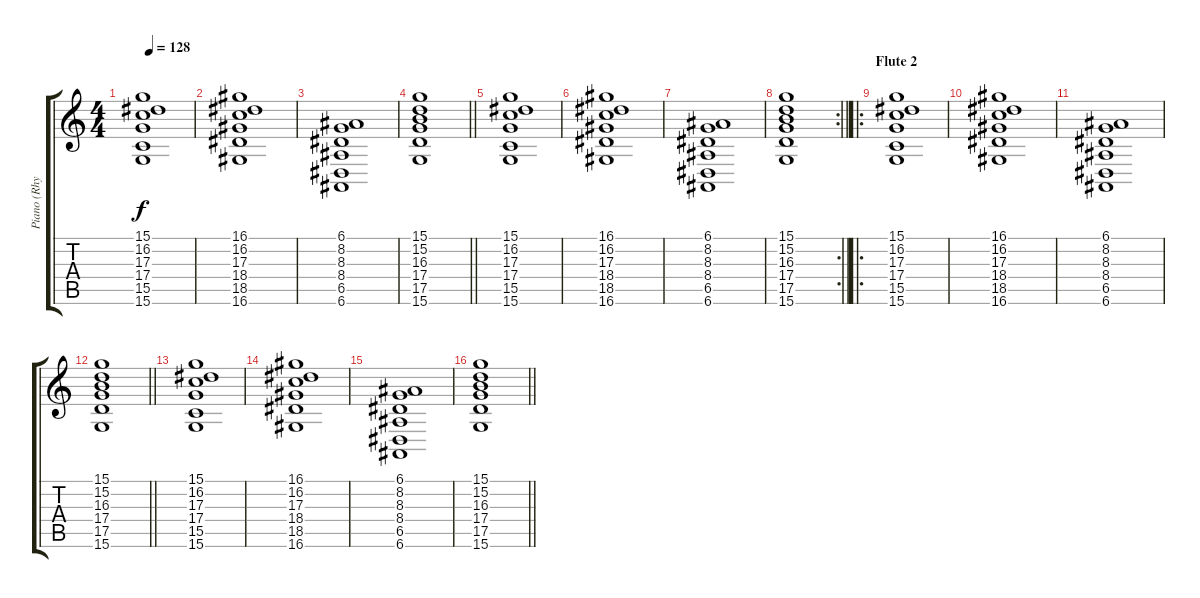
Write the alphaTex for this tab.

\track ("Piano (Rhytm)" "Piano (Rhy") {instrument brightacousticpiano}
\staff {score tabs}
\tuning (E4 B3 G3 D3 A2 E2) {hide}
\ts (4 4)
\tempo 128
\clef g2
\ks c
(15.1 16.2 17.3 17.4 15.5 15.6).1{dy f} |
(16.1 16.2 17.3 18.4 18.5 16.6).1 |
(6.1 8.2 8.3 8.4 6.5 6.6).1 |
\barLineRight lightlight
(15.1 15.2 16.3 17.4 17.5 15.6).1 |
(15.1 16.2 17.3 17.4 15.5 15.6).1 |
(16.1 16.2 17.3 18.4 18.5 16.6).1 |
(6.1 8.2 8.3 8.4 6.5 6.6).1 |
\rc 2
\barLineRight lightlight
(15.1 15.2 16.3 17.4 17.5 15.6).1 |
\ro
\section ("" "Flute 2")
(15.1 16.2 17.3 17.4 15.5 15.6).1 |
(16.1 16.2 17.3 18.4 18.5 16.6).1 |
(6.1 8.2 8.3 8.4 6.5 6.6).1 |
\barLineRight lightlight
(15.1 15.2 16.3 17.4 17.5 15.6).1 |
\section ("" "")
(15.1 16.2 17.3 17.4 15.5 15.6).1 |
(16.1 16.2 17.3 18.4 18.5 16.6).1 |
(6.1 8.2 8.3 8.4 6.5 6.6).1 |
\barLineRight lightlight
(15.1 15.2 16.3 17.4 17.5 15.6).1
